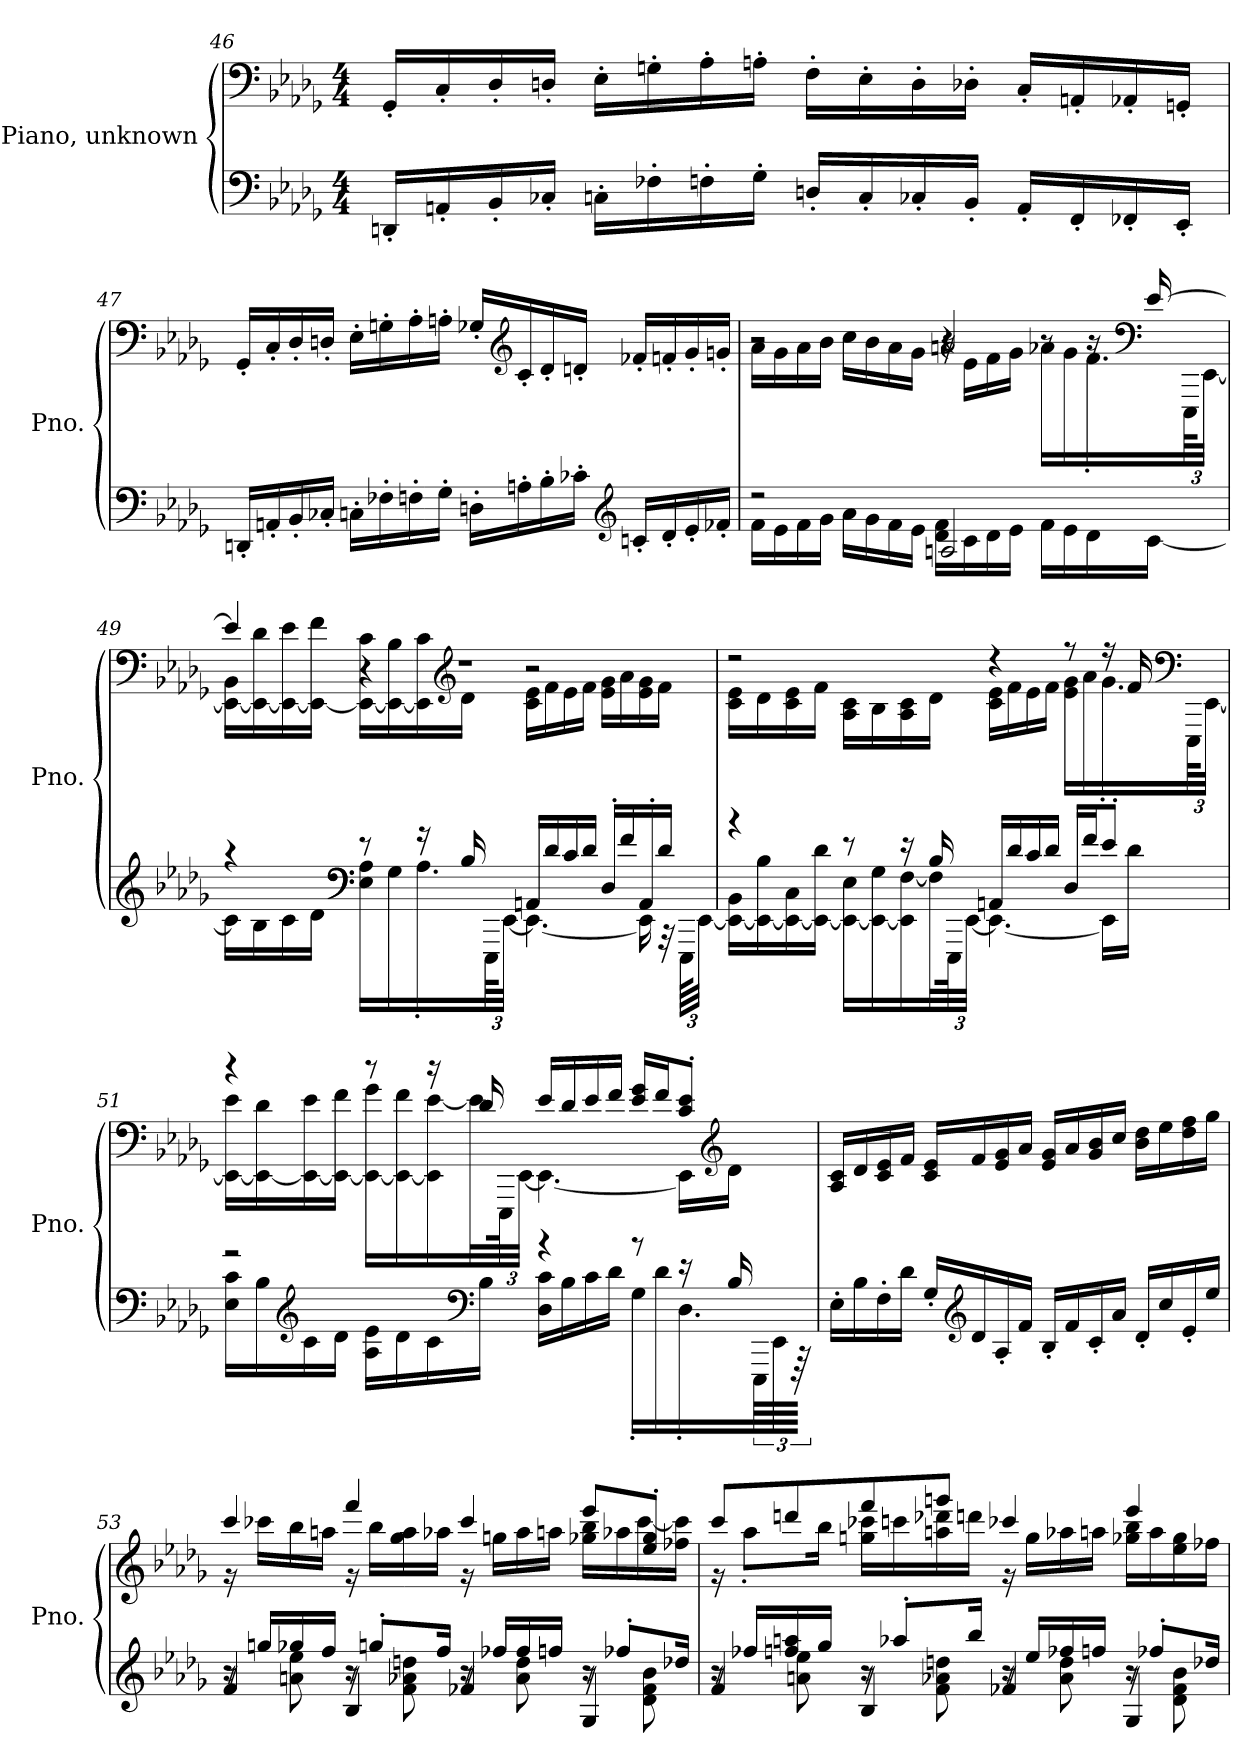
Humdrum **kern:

**kern	**kern
*part1	*part1
*staff2	*staff1
*I"Piano, unknown	*
*I'Pno.	*
!!LO:LB:g=z
*clefF4	*clefF4
*k[b-e-a-d-g-]	*k[b-e-a-d-g-]
*M4/4	*M4/4
=46	=46
16DDn'/LL	16GG-'/LL
16AAn'/	16C'/
16BB-'/	16D-'/
16C-X'/JJ	16Dn'/JJ
16Cn'\LL	16E-'\LL
16F-X'\	16Gn'\
16Fn'\	16A-'\
16G-'\JJ	16An'\JJ
16Dn'/LL	16F'\LL
16C'/	16E-'\
16C-X'/	16D'\
16BB-'/JJ	16D-X'\JJ
16AA'/LL	16C'/LL
16FF'/	16AAn'/
16FF-X'/	16AA-X'/
16EE-'/JJ	16GGn'/JJ
!!LO:PB:g=z
=47	=47
16DDn'/LL	16GG-'/LL
16AAn'/	16C'/
16BB-'/	16D-'/
16C-X'/JJ	16Dn'/JJ
16Cn'\LL	16E-'\LL
16F-X'\	16Gn'\
16Fn'\	16A-'\
16G-'\JJ	16An'\JJ
16Dn'\LL	16G-X'/LL
*	*clefG2
16An'\	16c'/
16B-'\	16d-'/
16c-X'\JJ	16dn'/JJ
*clefG2	*
16cn'/LL	16f-X'/LL
16d-'/	16fn'/
16e-'/	16g-'/
16f-X'/JJ	16gn'/JJ
!!LO:LB:g=z
=48	=48
*^	*^
*	*	*	*^
2r	16f\LL	2r	16a-\LL	2r
.	16e-\	.	16g-\	.
.	16f\	.	16a-\	.
.	16g-\JJ	.	16b-\JJ	.
.	16a-\LL	.	16cc\LL	.
.	16g-\	.	16b-\	.
.	16f\	.	16a-\	.
.	16e-\JJ	.	16g-\JJ	.
2An/	16d-\ 16f\LL	2an/	16r	4r
.	16c\	.	16e-\LL	.
.	16d-\	.	16f\	.
.	16e-\JJ	.	16g-\JJ	.
.	16f\LL	.	16a-X\LL	8r
.	16e-\	.	16g-\	.
.	16d-\	.	16.f'\	16r
*	*	*clefF4	*	*
.	[16c\JJ	.	.	[16e-/
*	*	*	*Xbrackettup	*
.	.	.	96EEE-\KL	.
.	.	.	[48EE-\JJJ	.
!!LO:LB:g=z	!!	!!
=49	=49	=49	=49	=49
4r	16c\LL]	1r	16EE-\_ 16BB-\LL	4e-/]
.	16B-\	.	16EE-\_ 16d-\	.
.	16c\	.	16EE-\_ 16e-\	.
.	16d-\JJ	.	16EE-\_ 16f\JJ	.
*clefF4	*	*	*	*
8r	16E-\ 16A-\LL	.	16EE-\_ 16c\LL	4r
.	16G-\	.	16EE-\_ 16B-\	.
16r	16.A-'\	.	16EE-\] 16c\	.
*	*	*clefG2	*	*
16B-/	.	.	16d-\JJ	.
*	*Xbrackettup	*	*	*
.	96EEE-\KL	.	.	.
.	[48EE-\JJJ	.	.	.
16AAn/LL	4.EE-\_	.	16c\ 16e-\LL	2r
16d-/	.	.	16f\	.
16c/	.	.	16e-\	.
16d-/JJ	.	.	16f\JJ	.
16D-'/LL	.	.	16e-\ 16g-\LL	.
16f/	.	.	16a-\	.
16AA'/	16EE-\]	.	16e-\ 16g-\	.
16d-/JJ	32r	.	16f\JJ	.
.	96EEE-\KLLL	.	.	.
.	[48EE-\JJJ	.	.	.
*	*	*	*v	*v
!!LO:LB:g=z
=50	=50	=50	=50
4r	16EE-\_ 16BB-\LL	2r	16c\ 16e-\LL
.	16EE-\_ 16B-\	.	16d-\
.	16EE-\_ 16C\	.	16c\ 16e-\
.	16EE-\_ 16d-\JJ	.	16f\JJ
8r	16EE-\_ 16E-\LL	.	16A-\ 16c\LL
.	16EE-\_ 16G-\	.	16B-\
16r	16EE-\] [16F\	.	16A-\ 16c\
16B-/	32F\L]	.	16d-\JJ
.	96EEE-\K	.	.
.	[48EE-\JJJ	.	.
16AAn/LL	4.EE-\_	4r	16c\ 16e-\LL
16d-/	.	.	16f\
16c/	.	.	16e-\
16d-/JJ	.	.	16f\JJ
16D-/LL	.	8r	16e-\ 16g-\LL
16f/J	.	.	16a-\
8e-'/J	16EE-\LL]	16r	16.g-'\
.	16d-\JJ	16f/	.
*	*	*clefF4	*
.	.	.	96EEE-\KL
.	.	.	[48EE-\JJJ
!!LO:LB:g=z	!!
=51	=51	=51	=51
2r	16E-\ 16c\LL	4r	16EE-\_ 16e-\LL
.	16B-\	.	16EE-\_ 16d-\
*clefG2	*	*	*
.	16c\	.	16EE-\_ 16e-\
.	16d-\JJ	.	16EE-\_ 16f\JJ
.	16A-\ 16e-\LL	8r	16EE-\_ 16g-\LL
.	16d-\	.	16EE-\_ 16f\
.	16c\	16r	16EE-\] [16e-\
*clefF4	*	*	*
.	16B-\JJ	16d-/	32e-\L]
.	.	.	96EEE-\K
.	.	.	[48EE-\JJJ
4r	16D-\ 16c\LL	16e-/LL	4.EE-\_
.	16B-\	16d-/	.
.	16c\	16e-/	.
.	16d-\JJ	16f/JJ	.
8r	16G-'\LL	16e-/ 16g-/LL	.
.	16d-\	16f/J	.
16r	16.D-'\	8c/' 8e-/'J	16EE-\LL]
*	*	*clefG2	*
16B-/	.	.	16d-\JJ
*	*brackettup	*	*
.	96EEE-\LL	.	.
.	96EE-\JJJJ	.	.
.	96r	.	.
*v	*v	*	*
*	*v	*v
!!LO:LB:g=z
=52	=52
16E-'\LL	16A-/ 16c/LL
16B-\	16d-/
16F'\	16c/ 16e-/
16d-\JJ	16f/JJ
16G-'/LL	16c/ 16e-/LL
*clefG2	*
16d-/	16f/
16A-'/	16e-/ 16g-/
16f/JJ	16a-/JJ
16B-'/LL	16e-/ 16g-/LL
16f/	16a-/
16c'/	16g-/ 16b-/
16a-/JJ	16cc/JJ
16d-'/LL	16b-\ 16dd-\LL
16cc/	16ee-\
16e-'/	16dd-\ 16ff\
16ee-/JJ	16gg-\JJ
=53	=53
*^	*^
*	*^	*	*
16r	8r	4f/	4ccc/	16r
16ggn/LL	.	.	.	16ccc-X\LL
16gg-X/	8an\ 8ee-\	.	.	16bb-\
16ff/JJ	.	.	.	16aan\JJ
16r	8r	4B-/	4fff/	16r
8ggn'/L	.	.	.	16bb-\LL
.	8f\ 8a-X\ 8ddn\	.	.	16gg-\ 16aa\
16ff/Jk	.	.	.	16aa-X\JJ
16r	8r	4f-X/	4ccc-/	16r
16ff-X/LL	.	.	.	16ggn\LL
16ff-/	8a-\ 8dd\	.	.	16aa-\
16ffn/JJ	.	.	.	16aan\JJ
16r	8r	4G-/	8eee-/L	16gg-X\ 16bb-\LL
8ff-X'/L	.	.	.	16aa-X\
.	8d-\ 8f-\ 8b-\	.	8ee-/' 8gg-/'J	[16ccc-\
16dd-X/Jk	.	.	.	16ff-X\ 16ccc-\]JJ
!!LO:PB:g=z	!!
=54	=54	=54	=54	=54
16r	8r	4f/	8ccc/L	16r
16ff-X/LL	.	.	.	8aa-'\L
16ffn/ 16aan/	8an\ 8ee-\	.	8dddn/	.
16gg-/JJ	.	.	.	16bb-\Jk
16r	8r	4B-/	8fff/	16ggn\ 16ccc-X\LL
8aa-X'/L	.	.	.	16cccn\
.	8f\ 8a-X\ 8ddn\	.	8gggn/J	16aan\ 16ddd-X\
16bb-/Jk	.	.	.	16dddn\JJ
16r	8r	4f-X/	4ccc-X/	16r
16ee-/LL	.	.	.	16gg\LL
16ff-X/	8a-\ 8dd\	.	.	16aa-X\
16ffn/JJ	.	.	.	16aan\JJ
16r	8r	4G-/	4eee-/	16gg-X\ 16bb-\LL
8ff-X'/L	.	.	.	16aa\
.	8d-\ 8f-\ 8b-\	.	.	16ee-\ 16gg-\
16dd-X/Jk	.	.	.	16ff-X\JJ
*v	*v	*v	*	*
*	*v	*v
=	=
*-	*-
